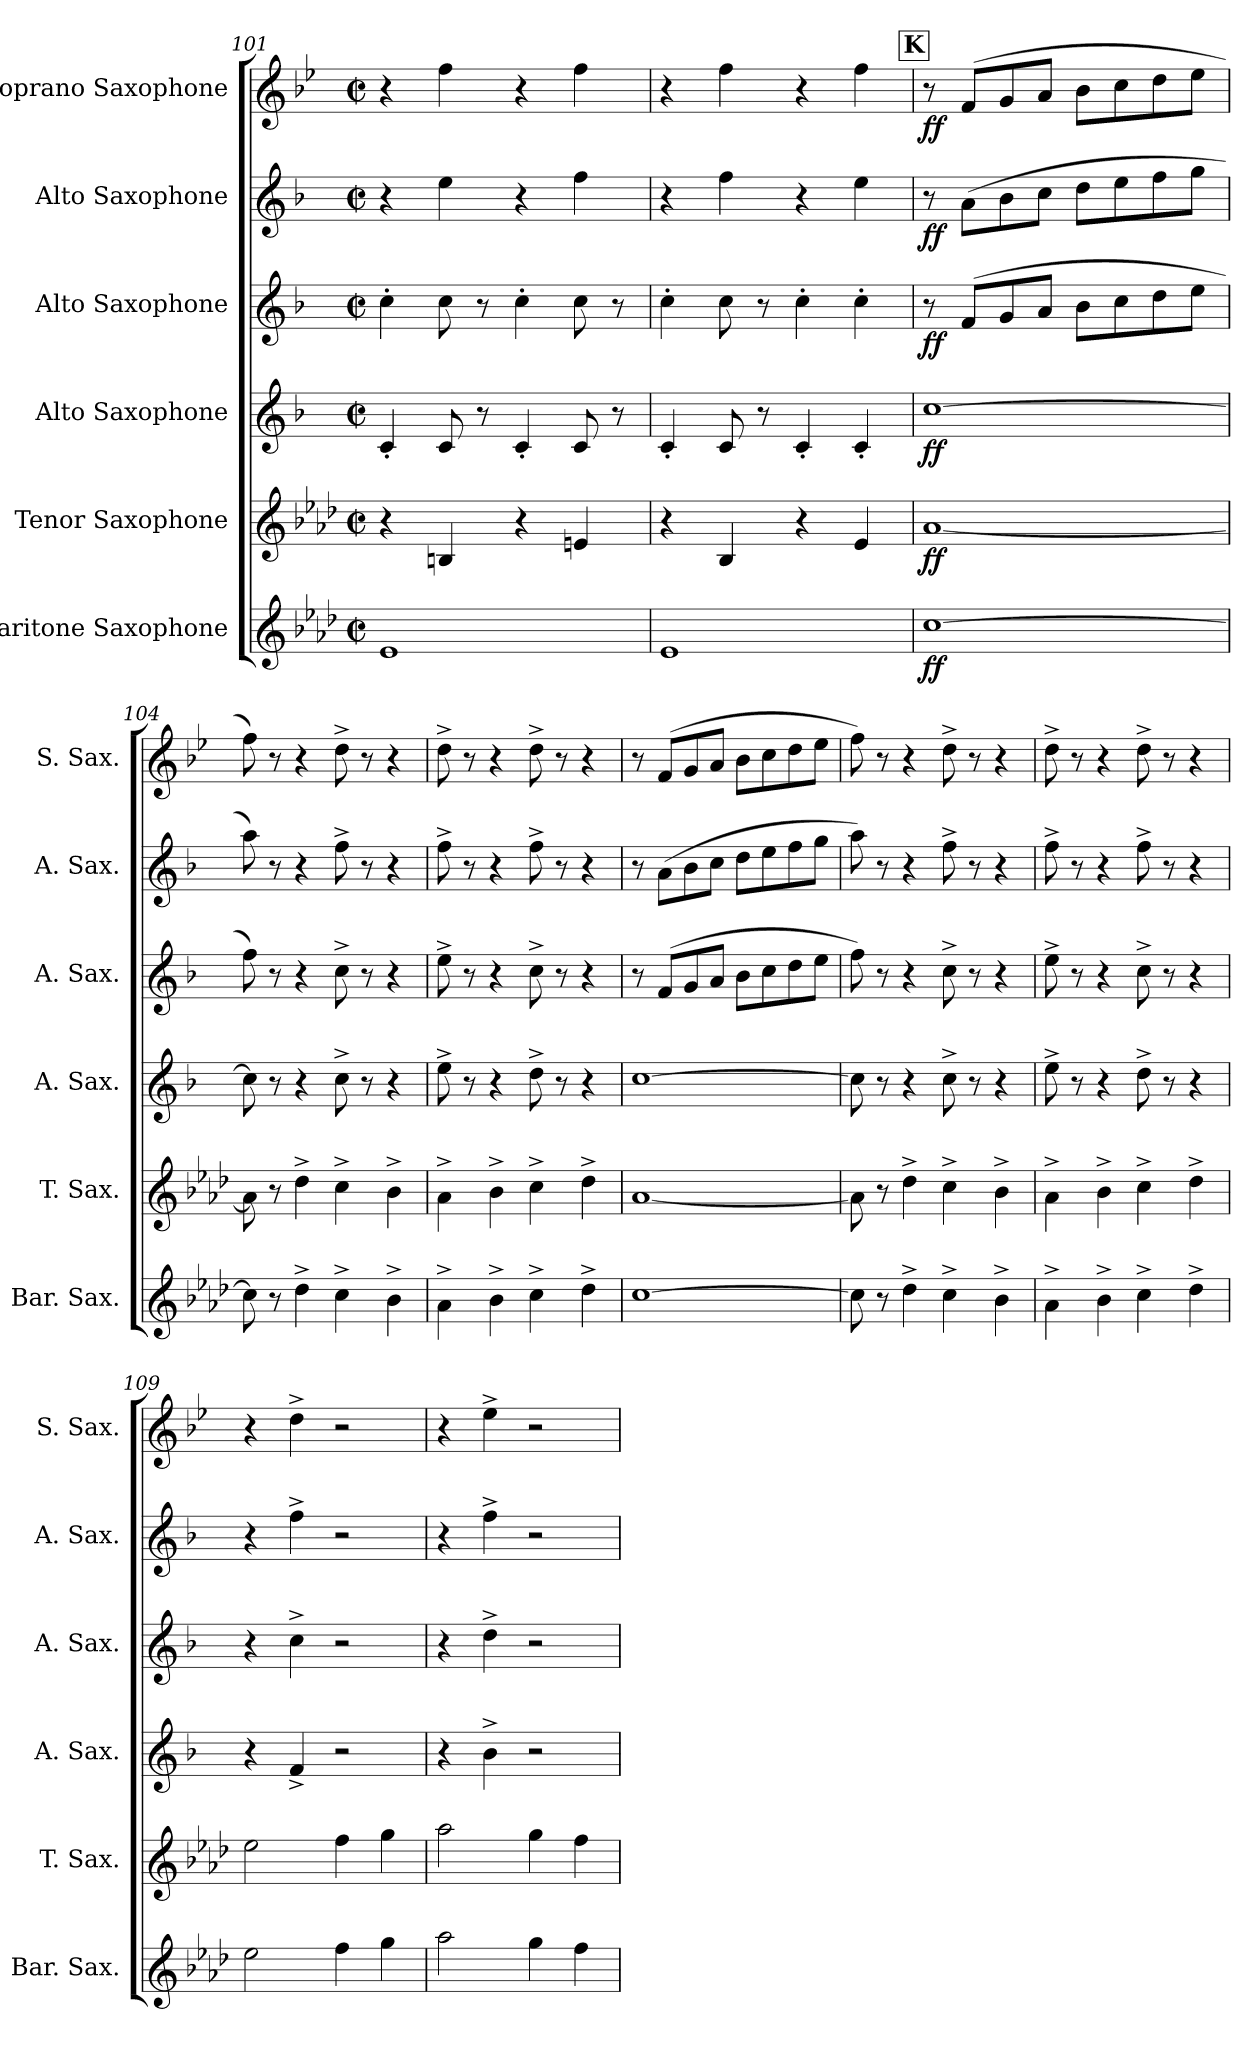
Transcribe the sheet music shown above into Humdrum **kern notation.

**kern	**dynam	**kern	**dynam	**kern	**dynam	**kern	**dynam	**kern	**dynam	**kern	**dynam
*part6	*part6	*part5	*part5	*part4	*part4	*part3	*part3	*part2	*part2	*part1	*part1
*staff6	*staff6	*staff5	*staff5	*staff4	*staff4	*staff3	*staff3	*staff2	*staff2	*staff1	*staff1
*I"Baritone Saxophone	*	*I"Tenor Saxophone	*	*I"Alto Saxophone	*	*I"Alto Saxophone	*	*I"Alto Saxophone	*	*I"Soprano Saxophone	*
*I'Bar. Sax.	*	*I'T. Sax.	*	*I'A. Sax.	*	*I'A. Sax.	*	*I'A. Sax.	*	*I'S. Sax.	*
*clefG2	*	*clefG2	*	*clefG2	*	*clefG2	*	*clefG2	*	*clefG2	*
*ITrd12c21	*	*ITrd8c14	*	*ITrd5c9	*	*ITrd5c9	*	*ITrd5c9	*	*ITrd1c2	*
*k[b-e-a-d-]	*	*k[b-e-a-d-]	*	*k[b-e-a-d-]	*	*k[b-e-a-d-]	*	*k[b-e-a-d-]	*	*k[b-e-a-d-]	*
*M2/2	*	*M2/2	*	*M2/2	*	*M2/2	*	*M2/2	*	*M2/2	*
*met(c|)	*	*met(c|)	*	*met(c|)	*	*met(c|)	*	*met(c|)	*	*met(c|)	*
=101	=101	=101	=101	=101	=101	=101	=101	=101	=101	=101	=101
1E-	.	4r	.	4E-'/	.	4e-'\	.	4r	.	4r	.
.	.	4BBn/	.	8E-/	.	8e-\	.	4g\	.	4ee-\	.
.	.	.	.	8r	.	8r	.	.	.	.	.
.	.	4r	.	4E-'/	.	4e-'\	.	4r	.	4r	.
.	.	4En/	.	8E-/	.	8e-\	.	4a-\	.	4ee-\	.
.	.	.	.	8r	.	8r	.	.	.	.	.
=102	=102	=102	=102	=102	=102	=102	=102	=102	=102	=102	=102
1E-	.	4r	.	4E-'/	.	4e-'\	.	4r	.	4r	.
.	.	4BB-/	.	8E-/	.	8e-\	.	4a-\	.	4ee-\	.
.	.	.	.	8r	.	8r	.	.	.	.	.
.	.	4r	.	4E-'/	.	4e-'\	.	4r	.	4r	.
.	.	4E-/	.	4E-'/	.	4e-'\	.	4g\	.	4ee-\	.
!!LO:PB:g=z
!!LO:REH:place=s1:a:B:fs=14:t=K
=103	=103	=103	=103	=103	=103	=103	=103	=103	=103	=103	=103
!	!LO:DY:b	!	!LO:DY:b	!	!LO:DY:b	!	!LO:DY:b	!	!LO:DY:b	!	!LO:DY:b
[1c	ff	[1A-	ff	[1e-	ff	8r	ff	8r	ff	8r	ff
.	.	.	.	.	.	(>8A-/L	.	(>8c\L	.	(>8e-/L	.
.	.	.	.	.	.	8B-/	.	8d-\	.	8f/	.
.	.	.	.	.	.	8c/J	.	8e-\J	.	8g/J	.
.	.	.	.	.	.	8d-\L	.	8f\L	.	8a-\L	.
.	.	.	.	.	.	8e-\	.	8g\	.	8b-\	.
.	.	.	.	.	.	8f\	.	8a-\	.	8cc\	.
.	.	.	.	.	.	8g\J	.	8b-\J	.	8dd-\J	.
=104	=104	=104	=104	=104	=104	=104	=104	=104	=104	=104	=104
8c\]	.	8A-\]	.	8e-\]	.	8a-\)	.	8cc\)	.	8ee-\)	.
8r	.	8r	.	8r	.	8r	.	8r	.	8r	.
4d-^\	.	4d-^\	.	4r	.	4r	.	4r	.	4r	.
4c^\	.	4c^\	.	8e-^\	.	8e-^\	.	8a-^\	.	8cc^\	.
.	.	.	.	8r	.	8r	.	8r	.	8r	.
4B-^\	.	4B-^\	.	4r	.	4r	.	4r	.	4r	.
=105	=105	=105	=105	=105	=105	=105	=105	=105	=105	=105	=105
4A-^\	.	4A-^\	.	8g^\	.	8g^\	.	8a-^\	.	8cc^\	.
.	.	.	.	8r	.	8r	.	8r	.	8r	.
4B-^\	.	4B-^\	.	4r	.	4r	.	4r	.	4r	.
4c^\	.	4c^\	.	8f^\	.	8e-^\	.	8a-^\	.	8cc^\	.
.	.	.	.	8r	.	8r	.	8r	.	8r	.
4d-^\	.	4d-^\	.	4r	.	4r	.	4r	.	4r	.
=106	=106	=106	=106	=106	=106	=106	=106	=106	=106	=106	=106
[1c	.	[1A-	.	[1e-	.	8r	.	8r	.	8r	.
.	.	.	.	.	.	(>8A-/L	.	(>8c\L	.	(>8e-/L	.
.	.	.	.	.	.	8B-/	.	8d-\	.	8f/	.
.	.	.	.	.	.	8c/J	.	8e-\J	.	8g/J	.
.	.	.	.	.	.	8d-\L	.	8f\L	.	8a-\L	.
.	.	.	.	.	.	8e-\	.	8g\	.	8b-\	.
.	.	.	.	.	.	8f\	.	8a-\	.	8cc\	.
.	.	.	.	.	.	8g\J	.	8b-\J	.	8dd-\J	.
=107	=107	=107	=107	=107	=107	=107	=107	=107	=107	=107	=107
8c\]	.	8A-\]	.	8e-\]	.	8a-\)	.	8cc\)	.	8ee-\)	.
8r	.	8r	.	8r	.	8r	.	8r	.	8r	.
4d-^\	.	4d-^\	.	4r	.	4r	.	4r	.	4r	.
4c^\	.	4c^\	.	8e-^\	.	8e-^\	.	8a-^\	.	8cc^\	.
.	.	.	.	8r	.	8r	.	8r	.	8r	.
4B-^\	.	4B-^\	.	4r	.	4r	.	4r	.	4r	.
=108	=108	=108	=108	=108	=108	=108	=108	=108	=108	=108	=108
4A-^\	.	4A-^\	.	8g^\	.	8g^\	.	8a-^\	.	8cc^\	.
.	.	.	.	8r	.	8r	.	8r	.	8r	.
4B-^\	.	4B-^\	.	4r	.	4r	.	4r	.	4r	.
4c^\	.	4c^\	.	8f^\	.	8e-^\	.	8a-^\	.	8cc^\	.
.	.	.	.	8r	.	8r	.	8r	.	8r	.
4d-^\	.	4d-^\	.	4r	.	4r	.	4r	.	4r	.
!!LO:LB:g=z
=109	=109	=109	=109	=109	=109	=109	=109	=109	=109	=109	=109
2e-\	.	2e-\	.	4r	.	4r	.	4r	.	4r	.
.	.	.	.	4A-^/	.	4e-^\	.	4a-^\	.	4cc^\	.
4f\	.	4f\	.	2r	.	2r	.	2r	.	2r	.
4g\	.	4g\	.	.	.	.	.	.	.	.	.
=110	=110	=110	=110	=110	=110	=110	=110	=110	=110	=110	=110
2a-\	.	2a-\	.	4r	.	4r	.	4r	.	4r	.
.	.	.	.	4d-^\	.	4f^\	.	4a-^\	.	4dd-^\	.
4g\	.	4g\	.	2r	.	2r	.	2r	.	2r	.
4f\	.	4f\	.	.	.	.	.	.	.	.	.
=	=	=	=	=	=	=	=	=	=	=	=
*-	*-	*-	*-	*-	*-	*-	*-	*-	*-	*-	*-
